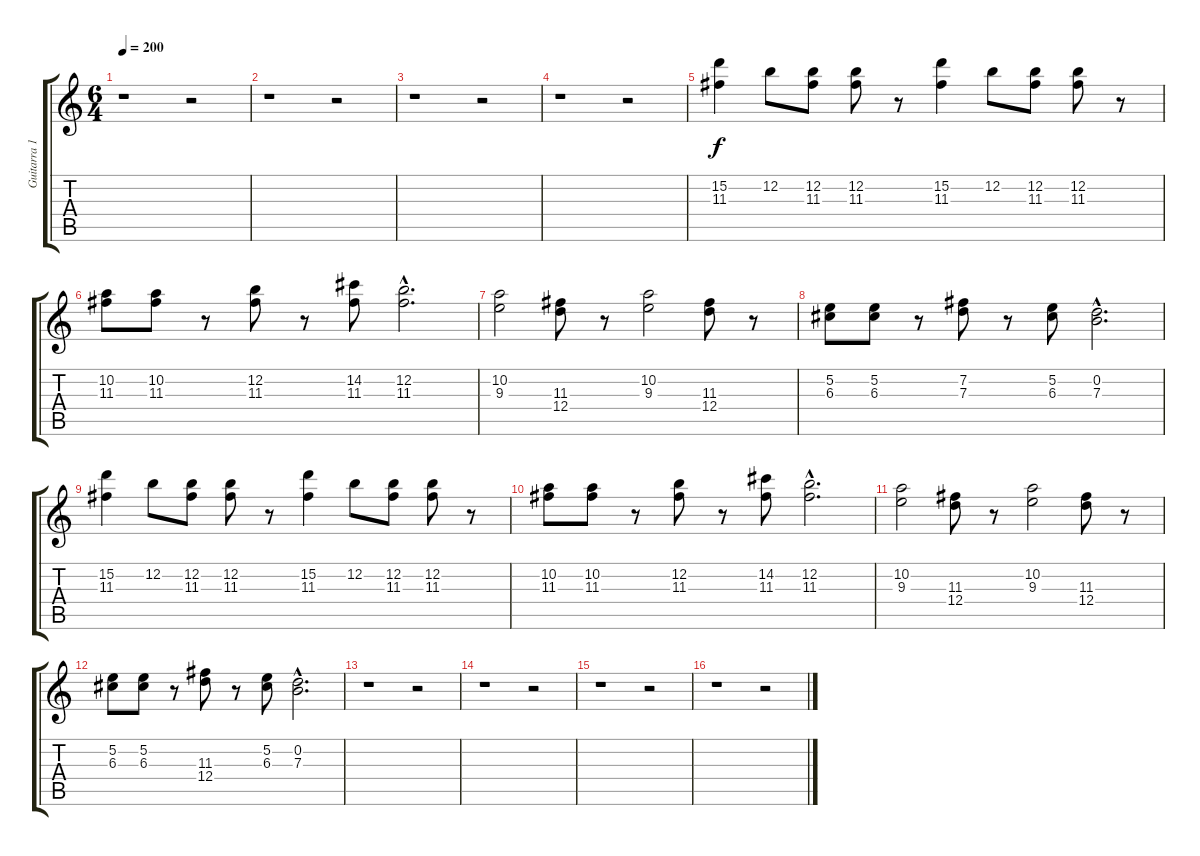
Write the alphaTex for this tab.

\track ("Guitarra 1" "Guitarra 1") {instrument electricguitarclean}
\staff {score tabs}
\tuning (E4 B3 G3 D3 A2 E2) {hide}
\ts (6 4)
\tempo 200
\clef g2
\ks c
r.1{dy f} r.2 |
r.1 r.2 |
r.1 r.2 |
r.1 r.2 |
(15.2 11.3).4 12.2.8 (12.2 11.3).8 (12.2 11.3).8 r.8 (15.2 11.3).4 12.2.8 (12.2 11.3).8 (12.2 11.3).8 r.8 |
(10.2 11.3).8 (10.2 11.3).8 r.8 (12.2 11.3).8 r.8 (14.2 11.3).8 (12.2{hac} 11.3{hac}).2{d} |
(10.2 9.3).2 (11.3 12.4).8 r.8 (10.2 9.3).2 (11.3 12.4).8 r.8 |
(5.2 6.3).8 (5.2 6.3).8 r.8 (7.2 7.3).8 r.8 (5.2 6.3).8 (0.2{hac} 7.3{hac}).2{d} |
(15.2 11.3).4 12.2.8 (12.2 11.3).8 (12.2 11.3).8 r.8 (15.2 11.3).4 12.2.8 (12.2 11.3).8 (12.2 11.3).8 r.8 |
(10.2 11.3).8 (10.2 11.3).8 r.8 (12.2 11.3).8 r.8 (14.2 11.3).8 (12.2{hac} 11.3{hac}).2{d} |
(10.2 9.3).2 (11.3 12.4).8 r.8 (10.2 9.3).2 (11.3 12.4).8 r.8 |
(5.2 6.3).8 (5.2 6.3).8 r.8 (11.3 12.4).8 r.8 (5.2 6.3).8 (0.2{hac} 7.3{hac}).2{d} |
r.1 r.2 |
r.1 r.2 |
r.1 r.2 |
r.1 r.2
